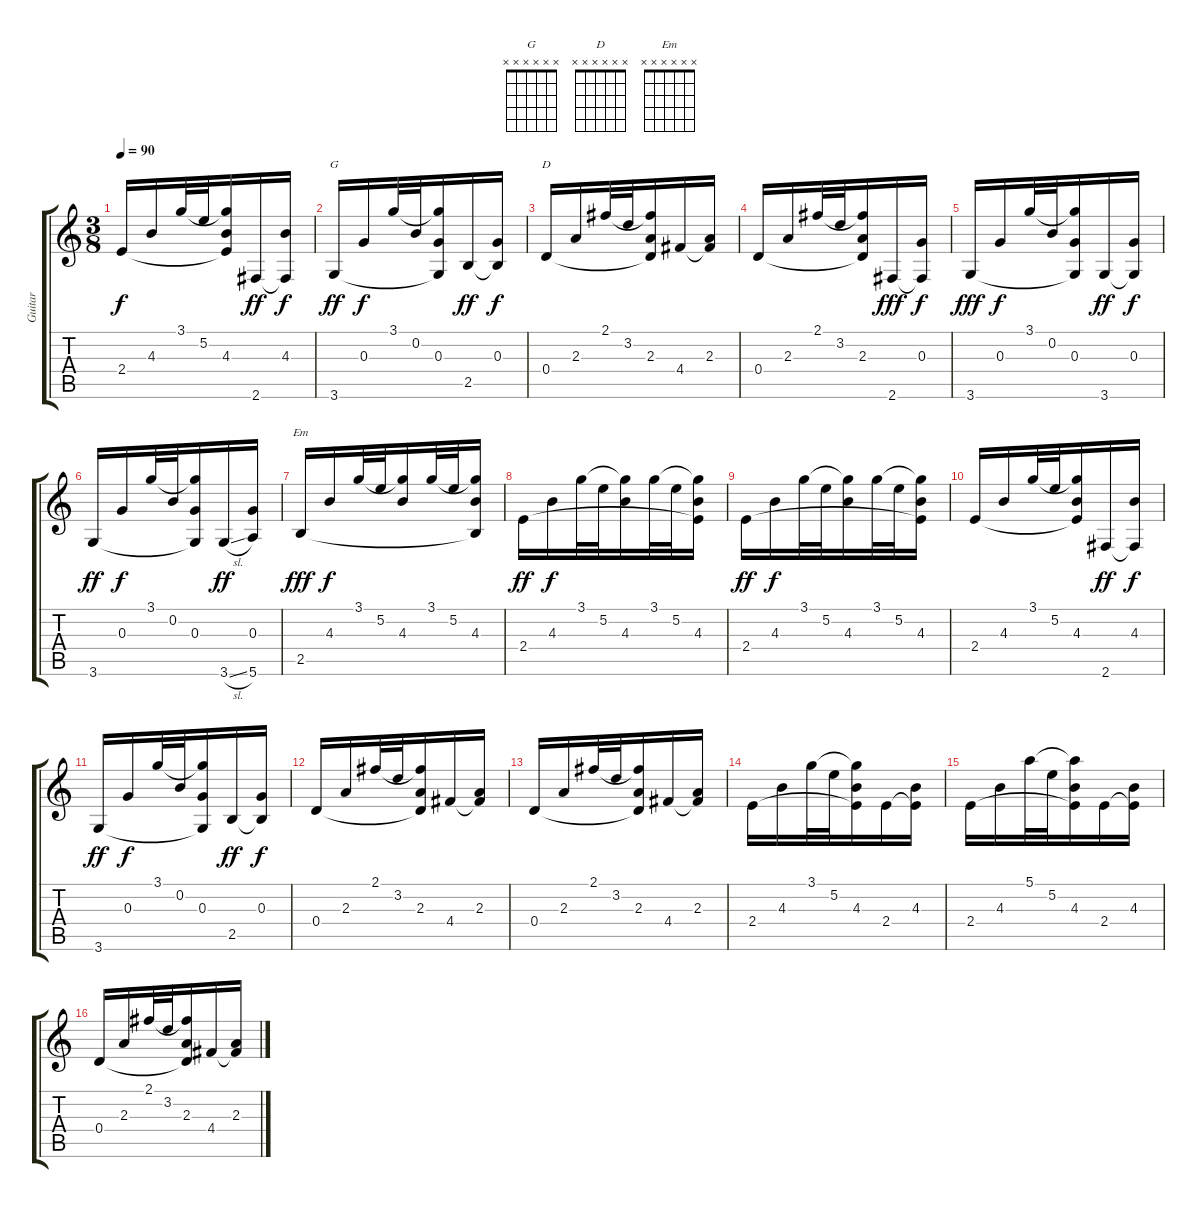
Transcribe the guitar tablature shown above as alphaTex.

\track ("Guitar" "Guitar") {instrument acousticguitarnylon}
\staff {score tabs}
\tuning (E4 B3 G3 D3 A2 E2) {hide}
\chord ("G" x x x x x x)
\chord ("D" x x x x x x)
\chord ("Em" x x x x x x)
\ts (3 8)
\tempo 90
\clef g2
\ks c
2.4.16{dy f} 4.3.16 3.1.32 5.2.32 (3.1{t} 4.3 2.4{t}).16 2.6.16{dy ff} (4.3 2.6{t}).16{dy f} |
3.6.16{ch "G" dy ff} 0.3.16{dy f} 3.1.32 0.2.32 (3.1{t} 0.3 3.6{t}).16 2.5.16{dy ff} (0.3 2.5{t}).16{dy f} |
0.4.16{ch "D"} 2.3.16 2.1.32 3.2.32 (2.1{t} 2.3 0.4{t}).16 4.4.16 (2.3 4.4{t}).16 |
0.4.16 2.3.16 2.1.32 3.2.32 (2.1{t} 2.3 0.4{t}).16 2.6.16{dy fff} (0.3 2.6{t}).16{dy f} |
3.6.16{dy fff} 0.3.16{dy f} 3.1.32 0.2.32 (3.1{t} 0.3 3.6{t}).16 3.6.16{dy ff} (0.3 3.6{t}).16{dy f} |
3.6.16{dy ff} 0.3.16{dy f} 3.1.32 0.2.32 (3.1{t} 0.3 3.6{t}).16 3.6{sl}.16{dy ff} (0.3 5.6).16 |
2.5.16{ch "Em" dy fff} 4.3.16{dy f} 3.1.32 5.2.32 (3.1{t} 4.3).16 3.1.32 5.2.32 (3.1{t} 4.3 2.5{t}).16 |
2.4.16{dy ff} 4.3.16{dy f} 3.1.32 5.2.32 (3.1{t} 4.3).16 3.1.32 5.2.32 (3.1{t} 4.3 2.4{t}).16 |
2.4.16{dy ff} 4.3.16{dy f} 3.1.32 5.2.32 (3.1{t} 4.3).16 3.1.32 5.2.32 (3.1{t} 4.3 2.4{t}).16 |
2.4.16 4.3.16 3.1.32 5.2.32 (3.1{t} 4.3 2.4{t}).16 2.6.16{dy ff} (4.3 2.6{t}).16{dy f} |
3.6.16{dy ff} 0.3.16{dy f} 3.1.32 0.2.32 (3.1{t} 0.3 3.6{t}).16 2.5.16{dy ff} (0.3 2.5{t}).16{dy f} |
0.4.16 2.3.16 2.1.32 3.2.32 (2.1{t} 2.3 0.4{t}).16 4.4.16 (2.3 4.4{t}).16 |
0.4.16 2.3.16 2.1.32 3.2.32 (2.1{t} 2.3 0.4{t}).16 4.4.16 (2.3 4.4{t}).16 |
2.4.16 4.3.16 3.1.32 5.2.32 (3.1{t} 4.3 2.4{t}).16 2.4.16 (4.3 2.4{t}).16 |
2.4.16 4.3.16 5.1.32 5.2.32 (5.1{t} 4.3 2.4{t}).16 2.4.16 (4.3 2.4{t}).16 |
0.4.16 2.3.16 2.1.32 3.2.32 (2.1{t} 2.3 0.4{t}).16 4.4.16 (2.3 4.4{t}).16
